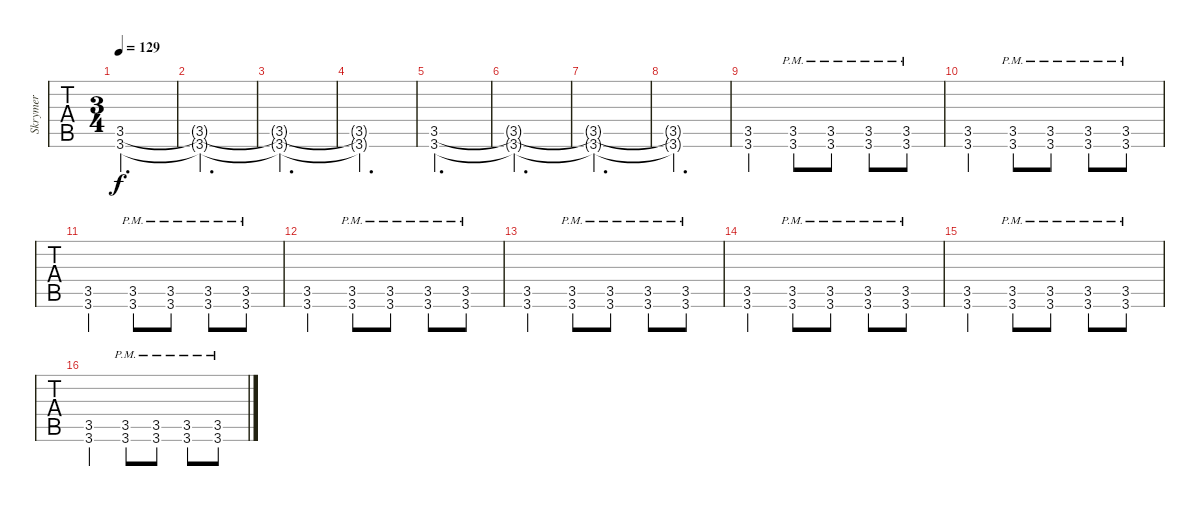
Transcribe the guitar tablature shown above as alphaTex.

\track ("Skrymer" "Skrymer") {instrument distortionguitar}
\staff {tabs}
\tuning (E4 B3 G3 D3 A2 E2) {hide}
\ts (3 4)
\tempo 129
\clef g2
\ks c
(3.5 3.6).2{d dy f volume 14} |
(3.5{t} 3.6{t}).2{d} |
(3.5{t} 3.6{t}).2{d} |
(3.5{t} 3.6{t}).2{d} |
(3.5 3.6).2{d} |
(3.5{t} 3.6{t}).2{d} |
(3.5{t} 3.6{t}).2{d} |
(3.5{t} 3.6{t}).2{d} |
(3.5 3.6).4 (3.5{pm} 3.6{pm}).8 (3.5{pm} 3.6{pm}).8 (3.5{pm} 3.6{pm}).8 (3.5{pm} 3.6{pm}).8 |
(3.5 3.6).4 (3.5{pm} 3.6{pm}).8 (3.5{pm} 3.6{pm}).8 (3.5{pm} 3.6{pm}).8 (3.5{pm} 3.6{pm}).8 |
(3.5 3.6).4 (3.5{pm} 3.6{pm}).8 (3.5{pm} 3.6{pm}).8 (3.5{pm} 3.6{pm}).8 (3.5{pm} 3.6{pm}).8 |
(3.5 3.6).4 (3.5{pm} 3.6{pm}).8 (3.5{pm} 3.6{pm}).8 (3.5{pm} 3.6{pm}).8 (3.5{pm} 3.6{pm}).8 |
(3.5 3.6).4 (3.5{pm} 3.6{pm}).8 (3.5{pm} 3.6{pm}).8 (3.5{pm} 3.6{pm}).8 (3.5{pm} 3.6{pm}).8 |
(3.5 3.6).4 (3.5{pm} 3.6{pm}).8 (3.5{pm} 3.6{pm}).8 (3.5{pm} 3.6{pm}).8 (3.5{pm} 3.6{pm}).8 |
(3.5 3.6).4 (3.5{pm} 3.6{pm}).8 (3.5{pm} 3.6{pm}).8 (3.5{pm} 3.6{pm}).8 (3.5{pm} 3.6{pm}).8 |
(3.5 3.6).4 (3.5{pm} 3.6{pm}).8 (3.5{pm} 3.6{pm}).8 (3.5{pm} 3.6{pm}).8 (3.5{pm} 3.6{pm}).8
